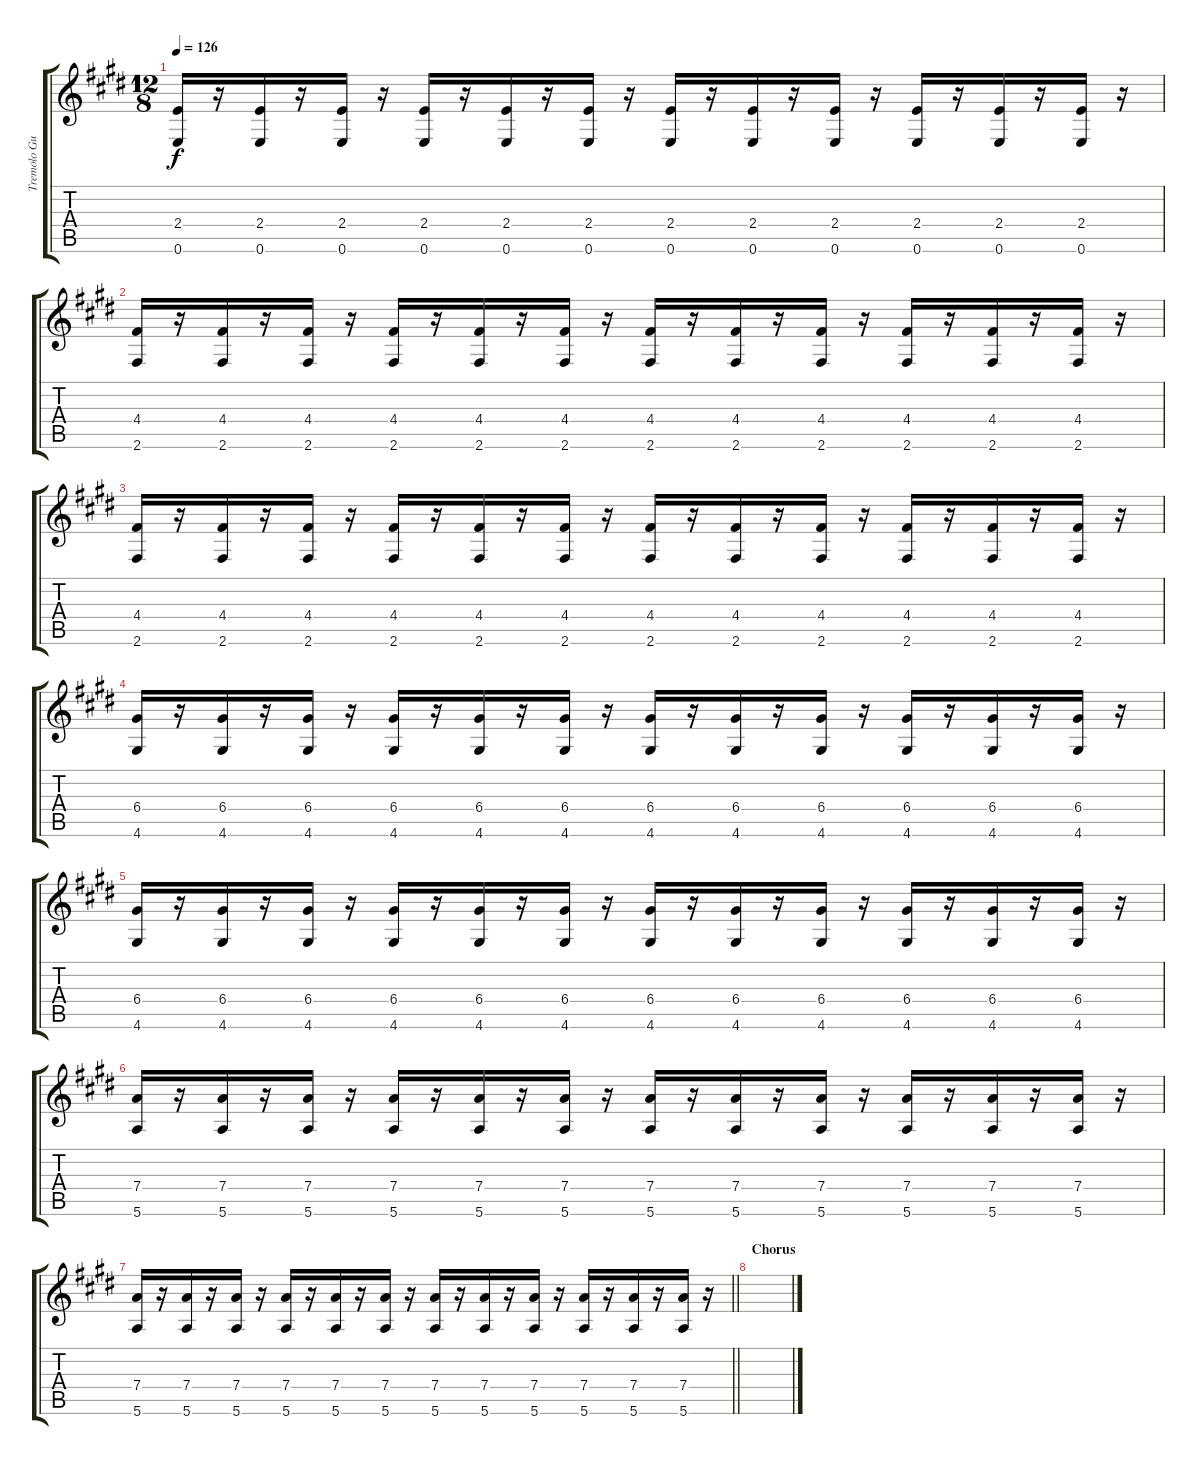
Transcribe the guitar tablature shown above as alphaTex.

\track ("Tremolo Guitar" "Tremolo Gu") {instrument distortionguitar}
\staff {score tabs}
\tuning (E4 B3 G3 D3 A2 E2) {hide}
\ts (12 8)
\tempo 126
\clef g2
\ks e
(2.4 0.6).16{dy f} r.16 (2.4 0.6).16 r.16 (2.4 0.6).16 r.16 (2.4 0.6).16 r.16 (2.4 0.6).16 r.16 (2.4 0.6).16 r.16 (2.4 0.6).16 r.16 (2.4 0.6).16 r.16 (2.4 0.6).16 r.16 (2.4 0.6).16 r.16 (2.4 0.6).16 r.16 (2.4 0.6).16 r.16 |
(4.4 2.6).16 r.16 (4.4 2.6).16 r.16 (4.4 2.6).16 r.16 (4.4 2.6).16 r.16 (4.4 2.6).16 r.16 (4.4 2.6).16 r.16 (4.4 2.6).16 r.16 (4.4 2.6).16 r.16 (4.4 2.6).16 r.16 (4.4 2.6).16 r.16 (4.4 2.6).16 r.16 (4.4 2.6).16 r.16 |
(4.4 2.6).16 r.16 (4.4 2.6).16 r.16 (4.4 2.6).16 r.16 (4.4 2.6).16 r.16 (4.4 2.6).16 r.16 (4.4 2.6).16 r.16 (4.4 2.6).16 r.16 (4.4 2.6).16 r.16 (4.4 2.6).16 r.16 (4.4 2.6).16 r.16 (4.4 2.6).16 r.16 (4.4 2.6).16 r.16 |
(6.4 4.6).16 r.16 (6.4 4.6).16 r.16 (6.4 4.6).16 r.16 (6.4 4.6).16 r.16 (6.4 4.6).16 r.16 (6.4 4.6).16 r.16 (6.4 4.6).16 r.16 (6.4 4.6).16 r.16 (6.4 4.6).16 r.16 (6.4 4.6).16 r.16 (6.4 4.6).16 r.16 (6.4 4.6).16 r.16 |
(6.4 4.6).16 r.16 (6.4 4.6).16 r.16 (6.4 4.6).16 r.16 (6.4 4.6).16 r.16 (6.4 4.6).16 r.16 (6.4 4.6).16 r.16 (6.4 4.6).16 r.16 (6.4 4.6).16 r.16 (6.4 4.6).16 r.16 (6.4 4.6).16 r.16 (6.4 4.6).16 r.16 (6.4 4.6).16 r.16 |
(7.4 5.6).16 r.16 (7.4 5.6).16 r.16 (7.4 5.6).16 r.16 (7.4 5.6).16 r.16 (7.4 5.6).16 r.16 (7.4 5.6).16 r.16 (7.4 5.6).16 r.16 (7.4 5.6).16 r.16 (7.4 5.6).16 r.16 (7.4 5.6).16 r.16 (7.4 5.6).16 r.16 (7.4 5.6).16 r.16 |
\barLineRight lightlight
(7.4 5.6).16 r.16 (7.4 5.6).16 r.16 (7.4 5.6).16 r.16 (7.4 5.6).16 r.16 (7.4 5.6).16 r.16 (7.4 5.6).16 r.16 (7.4 5.6).16 r.16 (7.4 5.6).16 r.16 (7.4 5.6).16 r.16 (7.4 5.6).16 r.16 (7.4 5.6).16 r.16 (7.4 5.6).16 r.16 |
\section ("" "Chorus")
